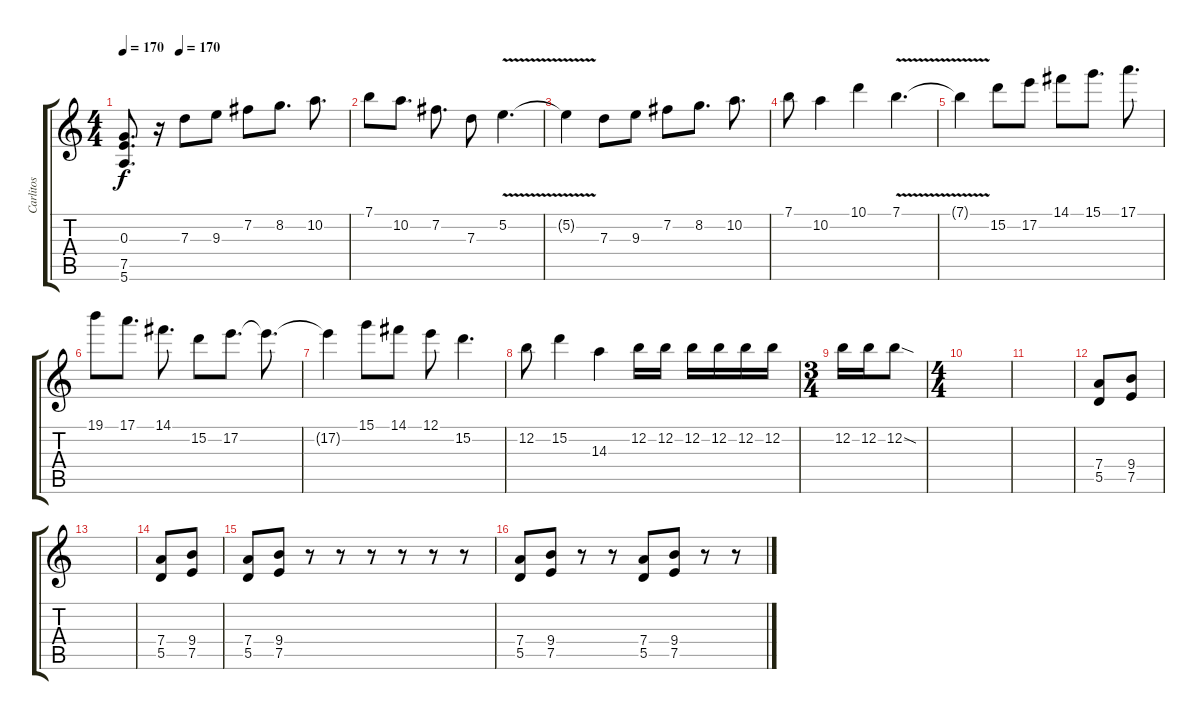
\track ("Carlitos" "Carlitos") {instrument overdrivenguitar}
\staff {score tabs}
\tuning (E4 B3 G3 D3 A2 E2) {hide}
\ts (4 4)
\tempo 170
\tempo (170 0.25)
\clef g2
\ks c
(0.3 7.5{t} 5.6{t}).8{d dy f} r.16 7.3.8{volume 16} 9.3.8 7.2.8 8.2.8{d} 10.2.8{d} |
7.1.8 10.2.8{d} 7.2.8{d} 7.3.8 5.2{v}.4{d} |
5.2{t}.4 7.3.8 9.3.8 7.2.8 8.2.8{d} 10.2.8{d} |
7.1.8 10.2.4 10.1.4 7.1{v}.4{d} |
7.1{t}.4 15.2.8 17.2.8 14.1.8 15.1.8{d} 17.1.8{d} |
19.1.8 17.1.8{d} 14.1.8{d} 15.2.8 17.2.8{d} 17.2{t}.8{d} |
17.2{t}.4 15.1.8 14.1.8 12.1.8 15.2.4{d} |
12.2.8 15.2.4 14.3.4 12.2.16 12.2.16 12.2.16 12.2.16 12.2.16 12.2.16 |
\ts (3 4)
12.2.16 12.2.16 12.2{sod}.8 |
\ts (4 4)
|
|
(7.4 5.5).8 (9.4 7.5).8 |
|
(7.4 5.5).8 (9.4 7.5).8 |
(7.4 5.5).8 (9.4 7.5).8 r.8 r.8 r.8 r.8 r.8 r.8 |
(7.4 5.5).8 (9.4 7.5).8 r.8 r.8 (7.4 5.5).8 (9.4 7.5).8 r.8 r.8
